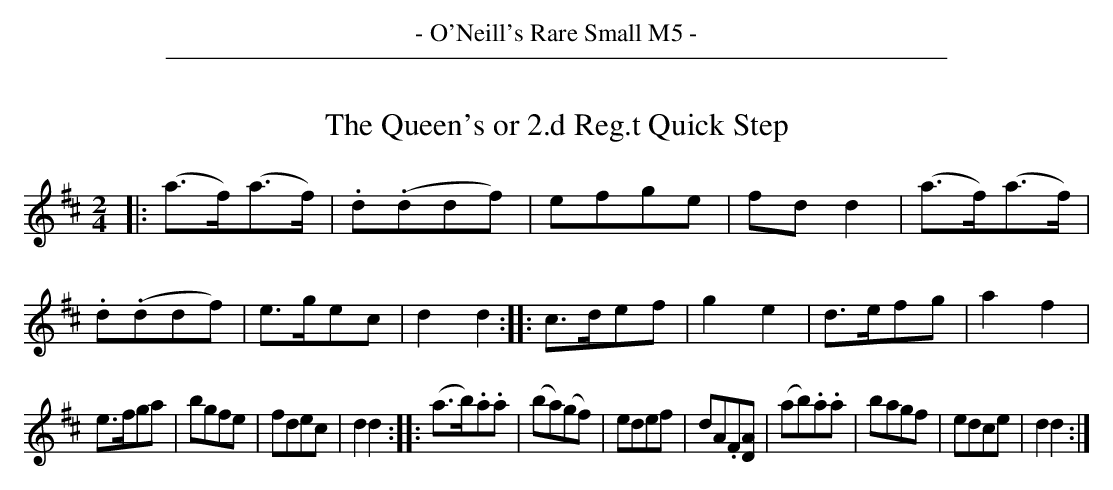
X:1
T: The Queen's or 2.d Reg.t Quick Step
M: 2/4
L: 1/8
K: D
|:\
(a>f)(a>f) | .d(.ddf) | efge | fdd2 | (a>f)(a>f) | .d(.ddf) | e>gec | d2d2 :: c>def | g2e2 | d>efg | a2 f2 |
e>fga | bgfe | fdec | d2 d2 :: (a>b).a.a | (ba)(gf) | edef | dA.F[AD] | (ab).a.a | bagf | edce | d2 d2 :|
